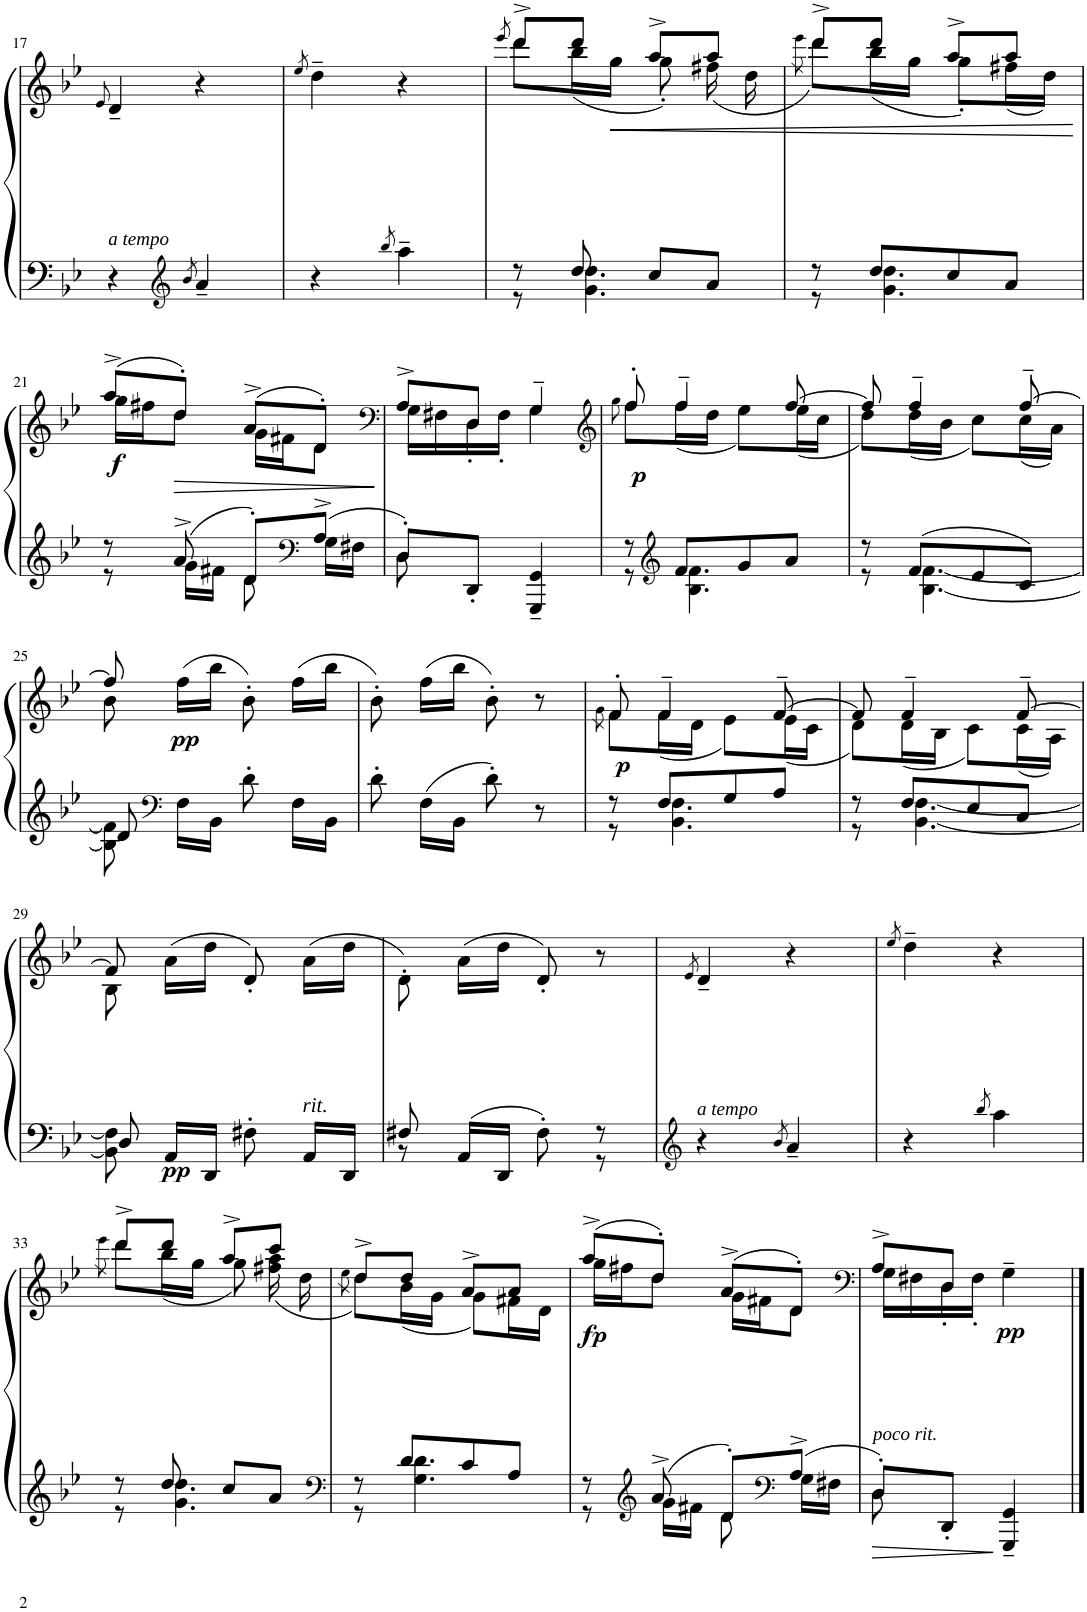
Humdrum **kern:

**kern	**kern	**dynam
*part1	*part1	*part1
*staff2	*staff1	*staff1/2
*I"Midi_1	*	*
!!LO:PB:g=z
*clefF4	*clefG2	*
*k[b-e-]	*k[b-e-]	*
*B-:	*B-:	*
*M2/4	*M2/4	*
=17	=17	=17
.	8qe-/	.
*^	*^	*
!	!	!LO:TX:b:i:t=a tempo	!	!
4r	2ryy	4d~/	2ryy	.
8qb-/	.	.	.	.
*clefG2	*	*	*	*
4a~/	.	4r	.	.
=18	=18	=18	=18	=18
.	.	8qee-/	.	.
4r	2ryy	4dd~\	2ryy	.
8qbb-/	.	.	.	.
4aa~\	.	4r	.	.
=19	=19	=19	=19	=19
.	.	8qeee-/	.	.
8r	8r	8ddd^/L	8ddd\L	.
8dd/	4.g\ 4.dd\	8ddd/J	(16bb-\L	.
!	!	!	!	!LO:HP:b
.	.	.	16gg\JJ	<
8cc/L	.	8aa^/L	8gg'\)	.
8a/J	.	8aa/J	(16ff#X\	.
.	.	.	16dd\	.
=20	=20	=20	=20	=20
.	.	.	8qeee-\	.
8r	8r	8ddd^/L	8ddd\L)	.
8dd/L	4.g\ 4.dd\	8ddd/J	(16bb-\L	.
.	.	.	16gg\JJ	.
8cc/	.	8aa^/L	8gg'\L)	.
8a/J	.	8aa/J	(16ff#X\L	.
.	.	.	16dd\JJ)	.
!!LO:LB:g=z	!!
=21	=21	=21	=21	=21
!	!	!	!	!LO:DY:b
8r	8r	(8aa^/L	16gg\LL	f
.	.	.	16ff#X\J	.
!	!	!	!	!LO:HP:b
8a^/	16g\LL	8dd'/J)	8dd\J	>
.	16f#X\JJ	.	.	.
8d'/L	8d\	(8a^/L	16g\LL	.
.	.	.	16f#X\J	.
*clefF4	*	*	*	*
8A^/J	16G\LL	8d'/J)	8d\J	.
.	16F#X\JJ	.	.	.
*v	*v	*	*	*
*	*v	*v	*
.	.	[
=22	=22	=22
*	*clefF4	*
*^	*^	*
8D'/L	8D\	8A^/L	16G\LL	.
.	.	.	16F#X\	.
8DD'/J	8ryy	8D/J	16D'\	.
.	.	.	16F#'\JJ	.
4GGG/~ 4GG/~	4ryy	4G~/	4G\	.
=23	=23	=23	=23	=23
*	*	*clefG2	*	*
.	.	.	8qgg\	.
!	!	!	!	!LO:DY:b
8r	8r	8ff'/	8ff\L	p
*clefG2	*	*	*	*
8f/L	4.B-\ 4.f\	4ff~/	(16ff\L	.
.	.	.	16dd\JJ	.
8g/	.	.	8ee-\L)	.
8a/J	.	[8ff/	(16ee-\L	.
.	.	.	16cc\JJ	.
=24	=24	=24	=24	=24
8r	8r	8ff/]	8dd\L)	.
8f/L	[4.B-\ [4.f\	4ff~/	(16dd\L	.
.	.	.	16b-\JJ	.
8e-/	.	.	8cc\L)	.
8c/J	.	[8ff~/	(16cc\L	.
.	.	.	16a\JJ)	.
!!LO:LB:g=z	!!
=25	=25	=25	=25	=25
8d/	8B-\] 8f\]	8ff/]	8b-\	.
*clefF4	*	*	*	*
!	!	!	!	!LO:DY:b
16F\LL	8ryy	(16ff\LL	8ryy	pp
16BB-\JJ	.	16bb-\JJ	.	.
8d'\	4ryy	8b-'\)	4ryy	.
16F\LL	.	(16ff\LL	.	.
16BB-\JJ	.	16bb-\JJ	.	.
=26	=26	=26	=26	=26
8d'\	2ryy	8b-'\)	2ryy	.
16F\LL	.	(16ff\LL	.	.
16BB-\JJ	.	16bb-\JJ	.	.
8d'\	.	8b-'\)	.	.
8r	.	8r	.	.
=27	=27	=27	=27	=27
.	.	.	8qg\	.
!	!	!	!	!LO:DY:b
8r	8r	8f'/	8f\L	p
8F/L	4.BB-\ 4.F\	4f~/	(16f\L	.
.	.	.	16d\JJ	.
8G/	.	.	8e-\L)	.
8A/J	.	[8f~/	(16e-\L	.
.	.	.	16c\JJ	.
=28	=28	=28	=28	=28
8r	8r	8f/]	8d\L)	.
8F/L	[4.BB-\ [4.F\	4f~/	(16d\L	.
.	.	.	16B-\JJ	.
8E-/	.	.	8c\L)	.
8C/J	.	[8f~/	(16c\L	.
.	.	.	16A\JJ)	.
!!LO:LB:g=z	!!
=29	=29	=29	=29	=29
8D/	8BB-\] 8F\]	8f/]	8B-\	.
!	!	!	!	!LO:DY:b=2
16AA/LL	8ryy	(16a\LL	8ryy	pp
16DD/JJ	.	16dd\JJ	.	.
8F#X'\	4ryy	8d'/)	4ryy	.
!	!	!LO:TX:b:i:t=rit.	!	!
16AA/LL	.	(16a\LL	.	.
16DD/JJ	.	16dd\JJ	.	.
=30	=30	=30	=30	=30
8F#X/	8r	8d'\)	2ryy	.
16AA/LL	4ryy	(16a\LL	.	.
16DD/JJ	.	16dd\JJ	.	.
8F#'\	.	8d'/)	.	.
8r	8r	8r	.	.
=31	=31	=31	=31	=31
*clefG2	*	*	*	*
.	.	8qe-/	.	.
!	!	!LO:TX:b:i:t=a tempo	!	!
4r	2ryy	4d~/	2ryy	.
8qb-/	.	.	.	.
4a~/	.	4r	.	.
=32	=32	=32	=32	=32
.	.	8qee-/	.	.
4r	2ryy	4dd~\	2ryy	.
8qbb-/	.	.	.	.
4aa\	.	4r	.	.
!!LO:LB:g=z	!!
=33	=33	=33	=33	=33
.	.	.	8qeee-\	.
8r	8r	8ddd^/L	8ddd\L	.
8dd/	4.g\ 4.dd\	8ddd/J	(16bb-\L	.
.	.	.	16gg\JJ	.
8cc/L	.	8aa^/L	8gg\)	.
8a/J	.	8ccc/J	(16ff#X\ 16aa\	.
.	.	.	16dd\	.
=34	=34	=34	=34	=34
*clefF4	*	*	*	*
.	.	.	8qee-\	.
8r	8r	8dd^/L	8dd\L)	.
8d/L	4.G\ 4.d\	8dd/J	(16b-\L	.
.	.	.	16g\JJ	.
8c/	.	8a^/L	8g\L)	.
8A/J	.	8a/J	16f#X\L	.
.	.	.	16d\JJ	.
=35	=35	=35	=35	=35
!	!	!	!	!LO:DY:b
8r	8r	(8aa^/L	16gg\LL	fp
.	.	.	16ff#X\J	.
*clefG2	*	*	*	*
8a^/	16g\LL	8dd'/J)	8dd\J	.
.	16f#X\JJ	.	.	.
8d'/L	8d\	(8a^/L	16g\LL	.
.	.	.	16f#X\J	.
*clefF4	*	*	*	*
8A^/J	16G\LL	8d'/J)	8d\J	.
.	16F#X\JJ	.	.	.
=36	=36	=36	=36	=36
*	*	*clefF4	*	*
!	!	!LO:TX:b:i:t=poco rit.	!	!
8D'/L	8D\	8A^/L	16G\LL	.
.	.	.	16F#X\	.
8DD'/J	8ryy	8D/J	16D'\	.
.	.	.	16F#'\JJ	.
!	!	!	!	!LO:DY:n=1:b
4GGG/~ 4GG/~	4ryy	4G~\	4ryy	] pp
*v	*v	*	*	*
*	*v	*v	*
==	==	==
*-	*-	*-
